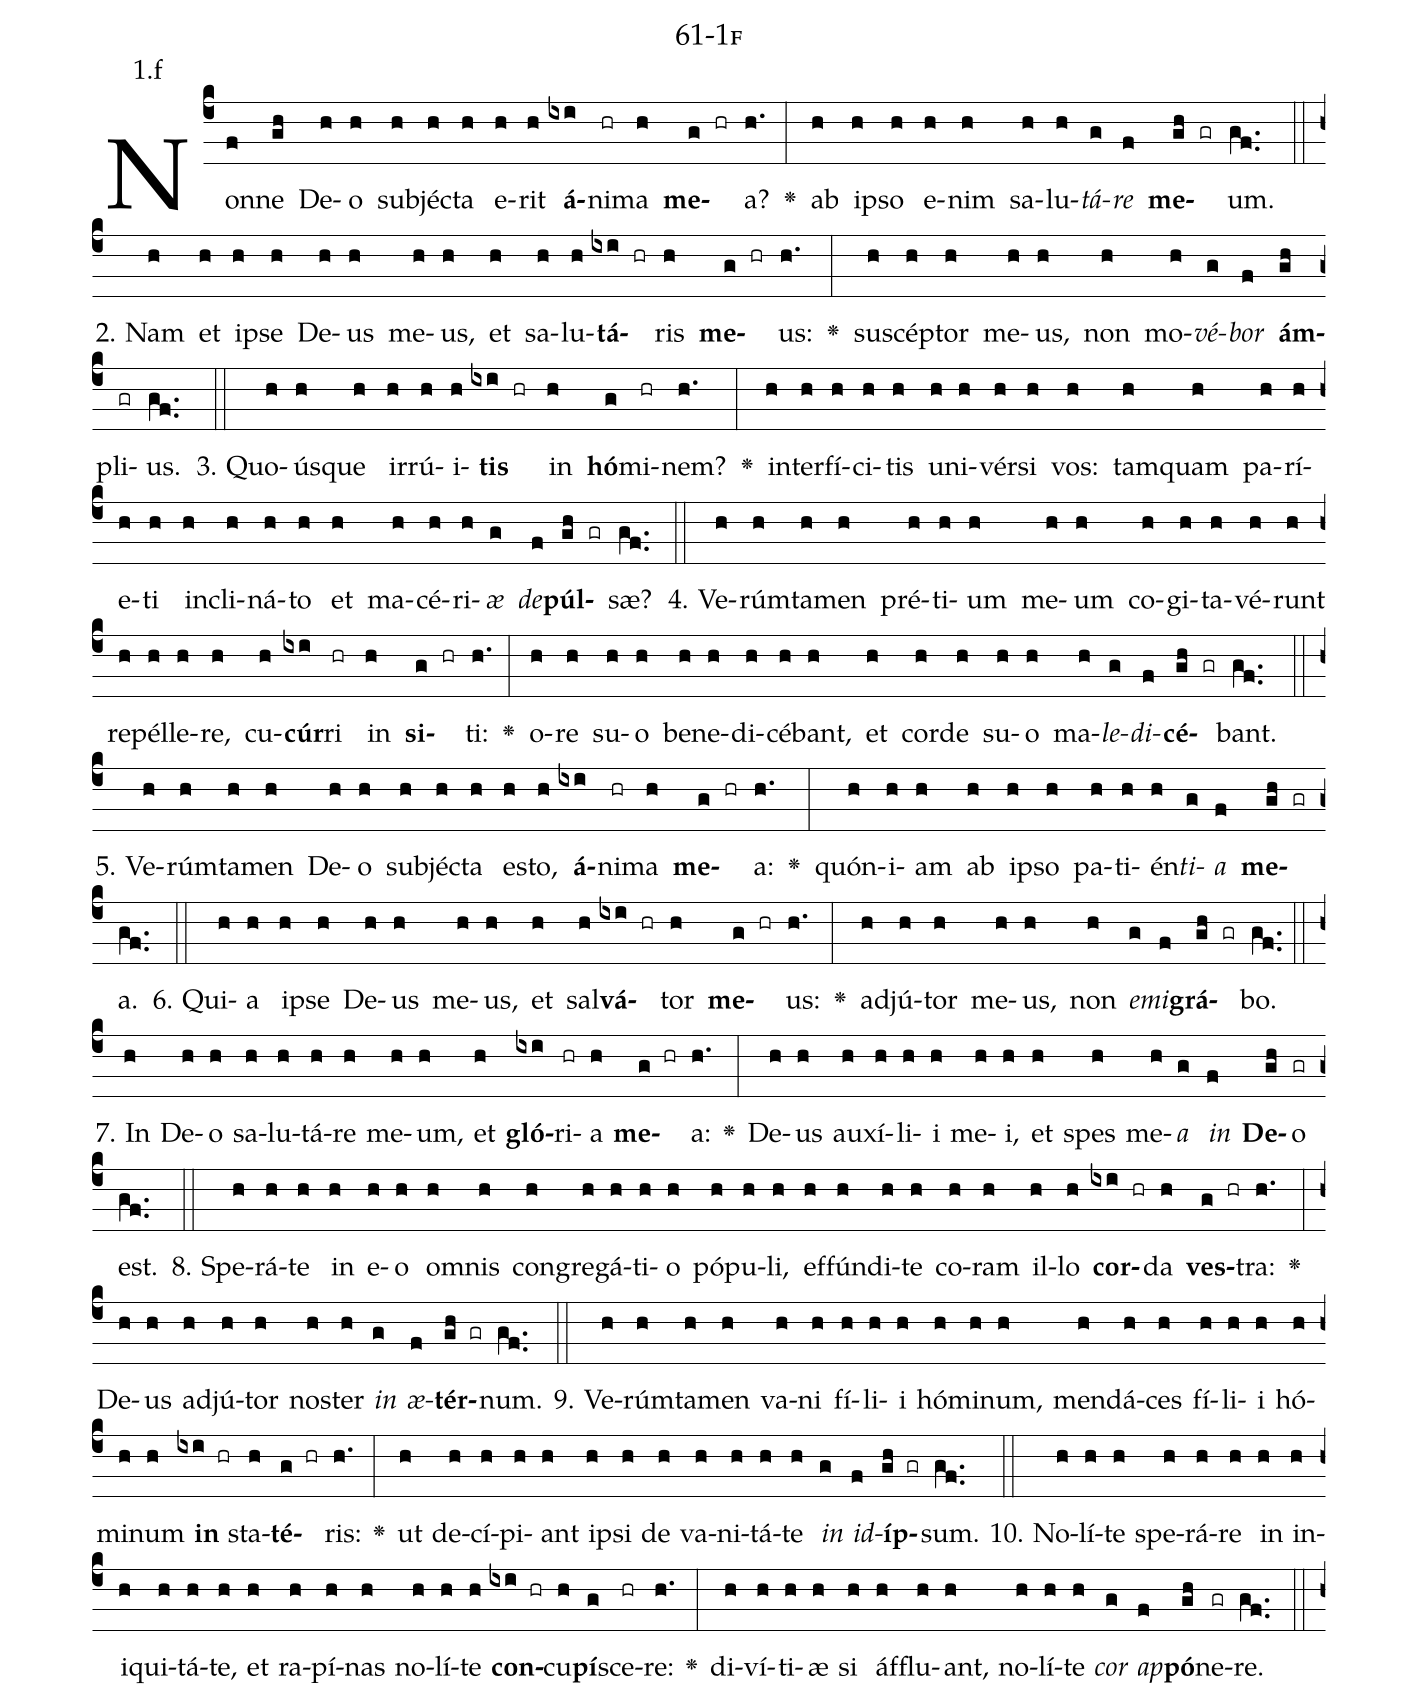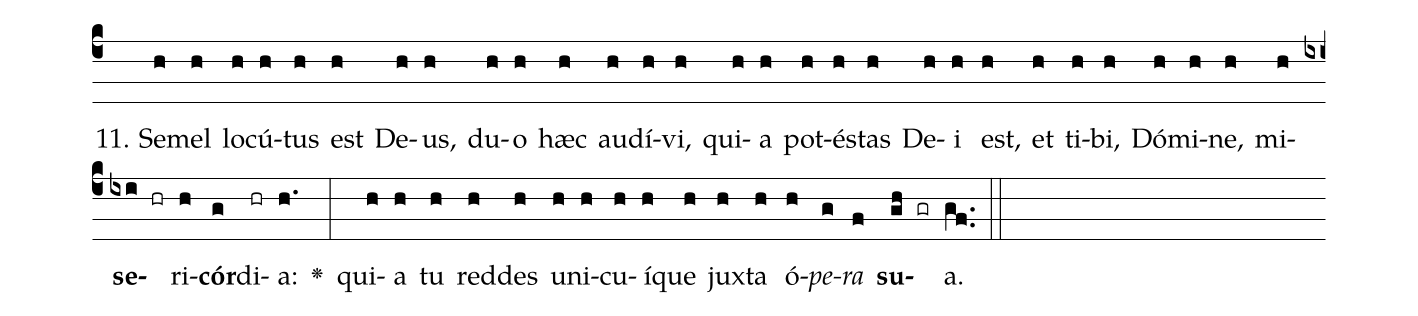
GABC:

name: 61-1f;
annotation: 1.f;
%%
(c4)Non(f)ne(gh) De(h)o(h) sub(h)jéc(h)ta(h) e(h)rit(h) <b>á</b>(ixi)ni(hr)ma(h) <b>me</b>(g hr)a?(h.) <v>\greheightstar</v>(:) ab(h) ip(h)so(h) e(h)nim(h) sa(h)lu(h)<i>tá</i>(g)<i>re</i>(f) <b>me</b>(gh gr)um.(gf..) (::)
2. Nam(h) et(h) ip(h)se(h) De(h)us(h) me(h)us,(h) et(h) sa(h)lu(h)<b>tá</b>(ixi hr)ris(h) <b>me</b>(g hr)us:(h.) <v>\greheightstar</v>(:) su(h)scép(h)tor(h) me(h)us,(h) non(h) mo(h)<i>vé</i>(g)<i>bor</i>(f) <b>ám</b>(gh)pli(gr)us.(gf..) (::)
3. Quo(h)ús(h)que(h) ir(h)rú(h)i(h)<b>tis</b>(ixi hr) in(h) <b>hó</b>(g)mi(hr)nem?(h.) <v>\greheightstar</v>(:) in(h)ter(h)fí(h)ci(h)tis(h) u(h)ni(h)vér(h)si(h) vos:(h) tam(h)quam(h) pa(h)rí(h)e(h)ti(h) in(h)cli(h)ná(h)to(h) et(h) ma(h)cé(h)ri(h)<i>æ</i>(g) <i>de</i>(f)<b>púl</b>(gh gr)sæ?(gf..) (::)
4. Ve(h)rúm(h)ta(h)men(h) pré(h)ti(h)um(h) me(h)um(h) co(h)gi(h)ta(h)vé(h)runt(h) re(h)pél(h)le(h)re,(h) cu(h)<b>cúr</b>(ixi)ri(hr) in(h) <b>si</b>(g hr)ti:(h.) <v>\greheightstar</v>(:) o(h)re(h) su(h)o(h) be(h)ne(h)di(h)cé(h)bant,(h) et(h) cor(h)de(h) su(h)o(h) ma(h)<i>le</i>(g)<i>di</i>(f)<b>cé</b>(gh gr)bant.(gf..) (::)
5. Ve(h)rúm(h)ta(h)men(h) De(h)o(h) sub(h)jéc(h)ta(h) es(h)to,(h) <b>á</b>(ixi)ni(hr)ma(h) <b>me</b>(g hr)a:(h.) <v>\greheightstar</v>(:) quón(h)i(h)am(h) ab(h) ip(h)so(h) pa(h)ti(h)én(h)<i>ti</i>(g)<i>a</i>(f) <b>me</b>(gh gr)a.(gf..) (::)
6. Qui(h)a(h) ip(h)se(h) De(h)us(h) me(h)us,(h) et(h) sal(h)<b>vá</b>(ixi hr)tor(h) <b>me</b>(g hr)us:(h.) <v>\greheightstar</v>(:) ad(h)jú(h)tor(h) me(h)us,(h) non(h) <i>e</i>(g)<i>mi</i>(f)<b>grá</b>(gh gr)bo.(gf..) (::)
7. In(h) De(h)o(h) sa(h)lu(h)tá(h)re(h) me(h)um,(h) et(h) <b>gló</b>(ixi)ri(hr)a(h) <b>me</b>(g hr)a:(h.) <v>\greheightstar</v>(:) De(h)us(h) au(h)xí(h)li(h)i(h) me(h)i,(h) et(h) spes(h) me(h)<i>a</i>(g) <i>in</i>(f) <b>De</b>(gh)o(gr) est.(gf..) (::)
8. Spe(h)rá(h)te(h) in(h) e(h)o(h) om(h)nis(h) con(h)gre(h)gá(h)ti(h)o(h) pó(h)pu(h)li,(h) ef(h)fún(h)di(h)te(h) co(h)ram(h) il(h)lo(h) <b>cor</b>(ixi hr)da(h) <b>ves</b>(g hr)tra:(h.) <v>\greheightstar</v>(:) De(h)us(h) ad(h)jú(h)tor(h) nos(h)ter(h) <i>in</i>(g) <i>æ</i>(f)<b>tér</b>(gh gr)num.(gf..) (::)
9. Ve(h)rúm(h)ta(h)men(h) va(h)ni(h) fí(h)li(h)i(h) hó(h)mi(h)num,(h) men(h)dá(h)ces(h) fí(h)li(h)i(h) hó(h)mi(h)num(h) <b>in</b>(ixi hr) sta(h)<b>té</b>(g hr)ris:(h.) <v>\greheightstar</v>(:) ut(h) de(h)cí(h)pi(h)ant(h) ip(h)si(h) de(h) va(h)ni(h)tá(h)te(h) <i>in</i>(g) <i>id</i>(f)<b>íp</b>(gh gr)sum.(gf..) (::)
10. No(h)lí(h)te(h) spe(h)rá(h)re(h) in(h) in(h)i(h)qui(h)tá(h)te,(h) et(h) ra(h)pí(h)nas(h) no(h)lí(h)te(h) <b>con</b>(ixi hr)cu(h)<b>pí</b>(g)sce(hr)re:(h.) <v>\greheightstar</v>(:) di(h)ví(h)ti(h)æ(h) si(h) áf(h)flu(h)ant,(h) no(h)lí(h)te(h) <i>cor</i>(g) <i>ap</i>(f)<b>pó</b>(gh)ne(gr)re.(gf..) (::)
11. Se(h)mel(h) lo(h)cú(h)tus(h) est(h) De(h)us,(h) du(h)o(h) hæc(h) au(h)dí(h)vi,(h) qui(h)a(h) pot(h)és(h)tas(h) De(h)i(h) est,(h) et(h) ti(h)bi,(h) Dó(h)mi(h)ne,(h) mi(h)<b>se</b>(ixi hr)ri(h)<b>cór</b>(g)di(hr)a:(h.) <v>\greheightstar</v>(:) qui(h)a(h) tu(h) red(h)des(h) u(h)ni(h)cu(h)í(h)que(h) jux(h)ta(h) ó(h)<i>pe</i>(g)<i>ra</i>(f) <b>su</b>(gh gr)a.(gf..) (::)
